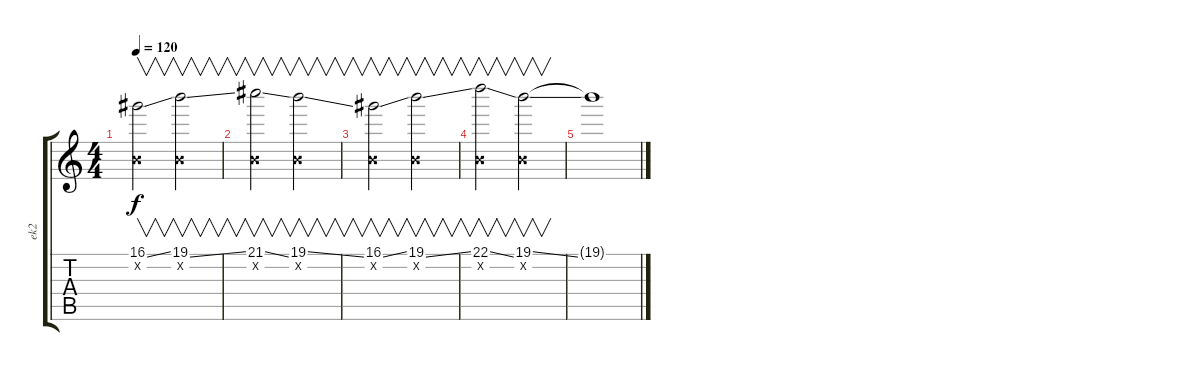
\track ("ek2" "ek2") {instrument electricguitarclean}
\staff {score tabs}
\tuning (E4 B3 G3 D3 A2 E2) {hide}
\ts (4 4)
\tempo 120
\clef g2
\ks c
(16.1{ss} 0.2{x}).2{v dy f volume 16} (19.1{ss} 0.2{x}).2{v} |
(21.1{ss} 0.2{x}).2{v} (19.1{ss} 0.2{x}).2{v} |
(16.1{ss} 0.2{x}).2{v} (19.1{ss} 0.2{x}).2{v} |
(22.1{ss} 0.2{x}).2{v} (19.1{ss} 0.2{x}).2{v} |
19.1{t}.1
